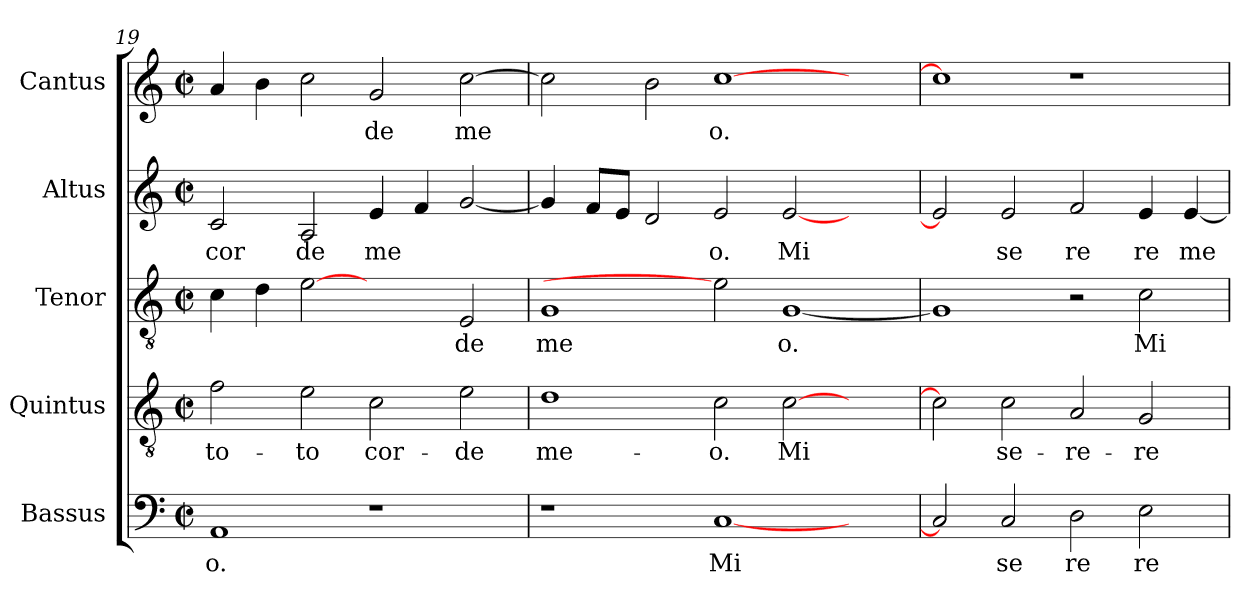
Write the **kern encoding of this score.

**kern	**text	**kern	**text	**kern	**text	**kern	**text	**kern	**text
*part5	*part5	*part4	*part4	*part3	*part3	*part2	*part2	*part1	*part1
*staff5	*staff5	*staff4	*staff4	*staff3	*staff3	*staff2	*staff2	*staff1	*staff1
*I"Bassus	*	*I"Quintus	*	*I"Tenor	*	*I"Altus	*	*I"Cantus	*
*clefF4	*	*clefGv2	*	*clefGv2	*	*clefG2	*	*clefG2	*
*k[]	*	*k[]	*	*k[]	*	*k[]	*	*k[]	*
*C:	*	*C:	*	*C:	*	*C:	*	*C:	*
*M2/2	*	*M2/2	*	*M2/2	*	*M2/2	*	*M2/2	*
*met(c|)	*	*met(c|)	*	*met(c|)	*	*met(c|)	*	*met(c|)	*
=19	=19	=19	=19	=19	=19	=19	=19	=19	=19
!	!LO:LY:b:cj	!	!LO:LY:b:cj	!	!LO:LY:b:cj	!	!LO:LY:b:cj	!	!LO:LY:b:cj
1AA	o.	2f\	to-	4c\	.	2c/	cor	4a/	.
!	!	!	!	!	!LO:LY:b:cj	!	!	!	!LO:LY:b:cj
.	.	.	.	4d\	.	.	.	4b\	.
!	!	!	!LO:LY:b:cj	!	!LO:LY:b:cj	!	!LO:LY:b:cj	!	!LO:LY:b:cj
.	.	2e\	-to	[2e	.	2A/	de	2cc\	.
!	!	!	!LO:LY:b:cj	!	!	!	!LO:LY:b:cj	!	!LO:LY:b:cj
1r	.	2c\	cor-	2ryy	.	4e/	me	2g/	de
!	!	!	!	!	!	!	!LO:LY:b:cj	!	!
.	.	.	.	.	.	4f/	.	.	.
!	!	!	!LO:LY:b:cj	!	!LO:LY:b:cj	!	!LO:LY:b:cj	!	!LO:LY:b:cj
.	.	2e\	-de	2E/	de	[<2g/	.	[>2cc\	me-
=20	=20	=20	=20	=20	=20	=20	=20	=20	=20
!	!	!	!LO:LY:b:cj	!	!LO:LY:b:cj	!	!LO:LY:b:cj	!	!LO:LY:b:cj
1r	.	1d	me-	1G	me	4g/]	.	2cc\]	--
!	!	!	!	!	!	!	!LO:LY:b:cj	!	!
.	.	.	.	.	.	8f/L	.	.	.
!	!	!	!	!	!	!	!LO:LY:b:cj	!	!
.	.	.	.	.	.	8e/J	.	.	.
!	!	!	!	!	!	!	!LO:LY:b:cj	!	!LO:LY:b:cj
.	.	.	.	.	.	2d/	.	2b\	--
!	!LO:LY:b:cj	!	!LO:LY:b:cj	!	!	!	!LO:LY:b:cj	!	!LO:LY:b:cj
[<1C	Mi	2c\	-o.	2e]	.	2e/	o.	[>1cc	-o.
!	!	!	!LO:LY:b:cj	!	!LO:LY:b:cj	!	!LO:LY:b:cj	!	!
.	.	[>2c\	Mi-	[<1G	o.	[<2e/	Mi	.	.
2ryy	.	2ryy	.	.	.	2ryy	.	2ryy	.
=21	=21	=21	=21	=21	=21	=21	=21	=21	=21
!	!LO:LY:b:cj	!	!LO:LY:b:cj	!	!LO:LY:b:cj	!	!LO:LY:b:cj	!	!LO:LY:b:cj
2C/]	.	2c\]	--	1G]	.	2e/]	.	1cc]	.
!	!LO:LY:b:cj	!	!LO:LY:b:cj	!	!	!	!LO:LY:b:cj	!	!
2C/	se	2c\	-se-	.	.	2e/	se	.	.
!	!LO:LY:b:cj	!	!LO:LY:b:cj	!	!	!	!LO:LY:b:cj	!	!
2D\	re	2A/	-re-	2r	.	2f/	re	1r	.
!	!LO:LY:b:cj	!	!LO:LY:b:cj	!	!LO:LY:b:cj	!	!LO:LY:b:cj	!	!
2E\	re	2G/	-re	2c\	Mi	4e/	re	.	.
!	!	!	!	!	!	!	!LO:LY:b:cj	!	!
.	.	.	.	.	.	[<4e/	me	.	.
=	=	=	=	=	=	=	=	=	=
*-	*-	*-	*-	*-	*-	*-	*-	*-	*-
